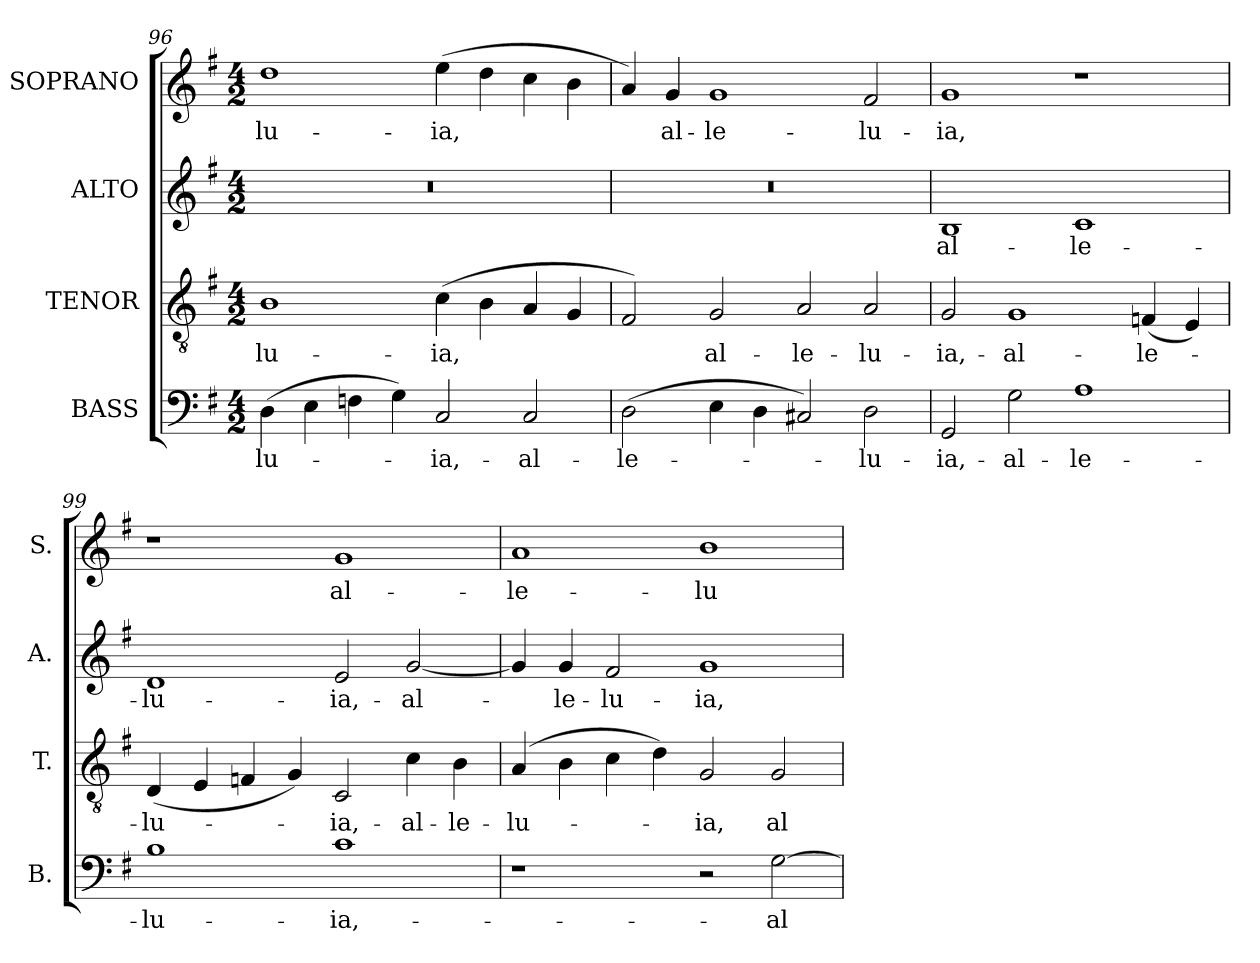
**kern	**text	**kern	**text	**kern	**text	**kern	**text
*part4	*part4	*part3	*part3	*part2	*part2	*part1	*part1
*staff4	*staff4	*staff3	*staff3	*staff2	*staff2	*staff1	*staff1
*I"BASS	*	*I"TENOR	*	*I"ALTO	*	*I"SOPRANO	*
*I'B.	*	*I'T.	*	*I'A.	*	*I'S.	*
*clefF4	*	*clefGv2	*	*clefG2	*	*clefG2	*
*	*	*ITrd7c12	*	*	*	*	*
*k[f#]	*	*k[f#]	*	*k[f#]	*	*k[f#]	*
*G:	*	*G:	*	*G:	*	*G:	*
*M4/2	*	*M4/2	*	*M4/2	*	*M4/2	*
=96	=96	=96	=96	=96	=96	=96	=96
!	!LO:LY:b:color=#000000	!	!	!	!	!	!
!	!	!	!LO:LY:b:color=#000000	!LO:N:vis=1	!	!	!
!	!	!	!	!	!	!	!LO:LY:b:color=#000000
(4Di\	-lu-	1BBi	-lu-	0r	.	1ddi	-lu-
4Ei\	.	.	.	.	.	.	.
4Fni\	.	.	.	.	.	.	.
4Gi\)	.	.	.	.	.	.	.
!	!LO:LY:b:color=#000000	!	!	!	!	!	!
!	!	!	!LO:LY:b:color=#000000	!	!	!	!
!	!	!	!	!	!	!	!LO:LY:b:color=#000000
2Ci/	-ia,-	(4Ci\	-ia,	.	.	(4eei\	-ia,
.	.	4BBi\	.	.	.	4ddi\	.
!	!LO:LY:b:color=#000000	!	!	!	!	!	!
2Ci/	-al-	4AAi/	.	.	.	4cci\	.
.	.	4GGi/	.	.	.	4bi\	.
=97	=97	=97	=97	=97	=97	=97	=97
!	!LO:LY:b:color=#000000	!	!	!LO:N:vis=1	!	!	!
(2Di\	-le-	2FF#i/)	.	0r	.	4ai/)	.
!	!	!	!	!	!	!	!LO:LY:b:color=#000000
.	.	.	.	.	.	4gi/	al-
!	!	!	!LO:LY:b:color=#000000	!	!	!	!
!	!	!	!	!	!	!	!LO:LY:b:color=#000000
4Ei\	.	2GGi/	al-	.	.	1gi	-le-
4Di\	.	.	.	.	.	.	.
!	!	!	!LO:LY:b:color=#000000	!	!	!	!
2C#Xi/)	.	2AAi/	-le-	.	.	.	.
!	!LO:LY:b:color=#000000	!	!	!	!	!	!
!	!	!	!LO:LY:b:color=#000000	!	!	!	!
!	!	!	!	!	!	!	!LO:LY:b:color=#000000
2Di\	-lu-	2AAi/	-lu-	.	.	2f#i/	-lu-
=98	=98	=98	=98	=98	=98	=98	=98
!	!LO:LY:b:color=#000000	!	!	!	!	!	!
!	!	!	!LO:LY:b:color=#000000	!	!	!	!
!	!	!	!	!	!LO:LY:b:color=#000000	!	!
!	!	!	!	!	!	!	!LO:LY:b:color=#000000
2GGi/	-ia,-	2GGi/	-ia,-	1Bi	-al-	1gi	-ia,
!	!LO:LY:b:color=#000000	!	!	!	!	!	!
!	!	!	!LO:LY:b:color=#000000	!	!	!	!
2Gi\	-al-	1GGi	-al-	.	.	.	.
!	!LO:LY:b:color=#000000	!	!	!	!	!	!
!	!	!	!	!	!LO:LY:b:color=#000000	!	!
1Ai	-le-	.	.	1ci	-le-	1r	.
!	!	!	!LO:LY:b:color=#000000	!	!	!	!
.	.	(4FFni/	-le-	.	.	.	.
.	.	4EEi/)	.	.	.	.	.
=99	=99	=99	=99	=99	=99	=99	=99
!	!LO:LY:b:color=#000000	!	!	!	!	!	!
!	!	!	!LO:LY:b:color=#000000	!	!	!	!
!	!	!	!	!	!LO:LY:b:color=#000000	!	!
1Bi	-lu-	(4DDi/	-lu-	1di	-lu-	1r	.
.	.	4EEi/	.	.	.	.	.
.	.	4FFni/	.	.	.	.	.
.	.	4GGi/)	.	.	.	.	.
!	!LO:LY:b:color=#000000	!	!	!	!	!	!
!	!	!	!LO:LY:b:color=#000000	!	!	!	!
!	!	!	!	!	!LO:LY:b:color=#000000	!	!
!	!	!	!	!	!	!	!LO:LY:b:color=#000000
1ci	-ia,-	2CCi/	-ia,-	2ei/	-ia,-	1gi	al-
!	!	!	!LO:LY:b:color=#000000	!	!	!	!
!	!	!	!	!	!LO:LY:b:color=#000000	!	!
.	.	4Ci\	-al-	[2gi/	-al-	.	.
!	!	!	!LO:LY:b:color=#000000	!	!	!	!
.	.	4BBi\	-le-	.	.	.	.
=100	=100	=100	=100	=100	=100	=100	=100
!	!	!	!LO:LY:b:color=#000000	!	!	!	!
!	!	!	!	!	!	!	!LO:LY:b:color=#000000
1r	.	(4AAi/	-lu-	4gi/]	.	1ai	-le-
!	!	!	!	!	!LO:LY:b:color=#000000	!	!
.	.	4BBi\	.	4gi/	-le-	.	.
!	!	!	!	!	!LO:LY:b:color=#000000	!	!
.	.	4Ci\	.	2f#i/	-lu-	.	.
.	.	4Di\)	.	.	.	.	.
!	!	!	!LO:LY:b:color=#000000	!	!	!	!
!	!	!	!	!	!LO:LY:b:color=#000000	!	!
!	!	!	!	!	!	!	!LO:LY:b:color=#000000
2r	.	2GGi/	-ia,	1gi	-ia,-	1bi	-lu-
!	!LO:LY:b:color=#000000	!	!	!	!	!	!
!	!	!	!LO:LY:b:color=#000000	!	!	!	!
[2Gi\	-al-	2GGi/	al-	.	.	.	.
=	=	=	=	=	=	=	=
*-	*-	*-	*-	*-	*-	*-	*-
